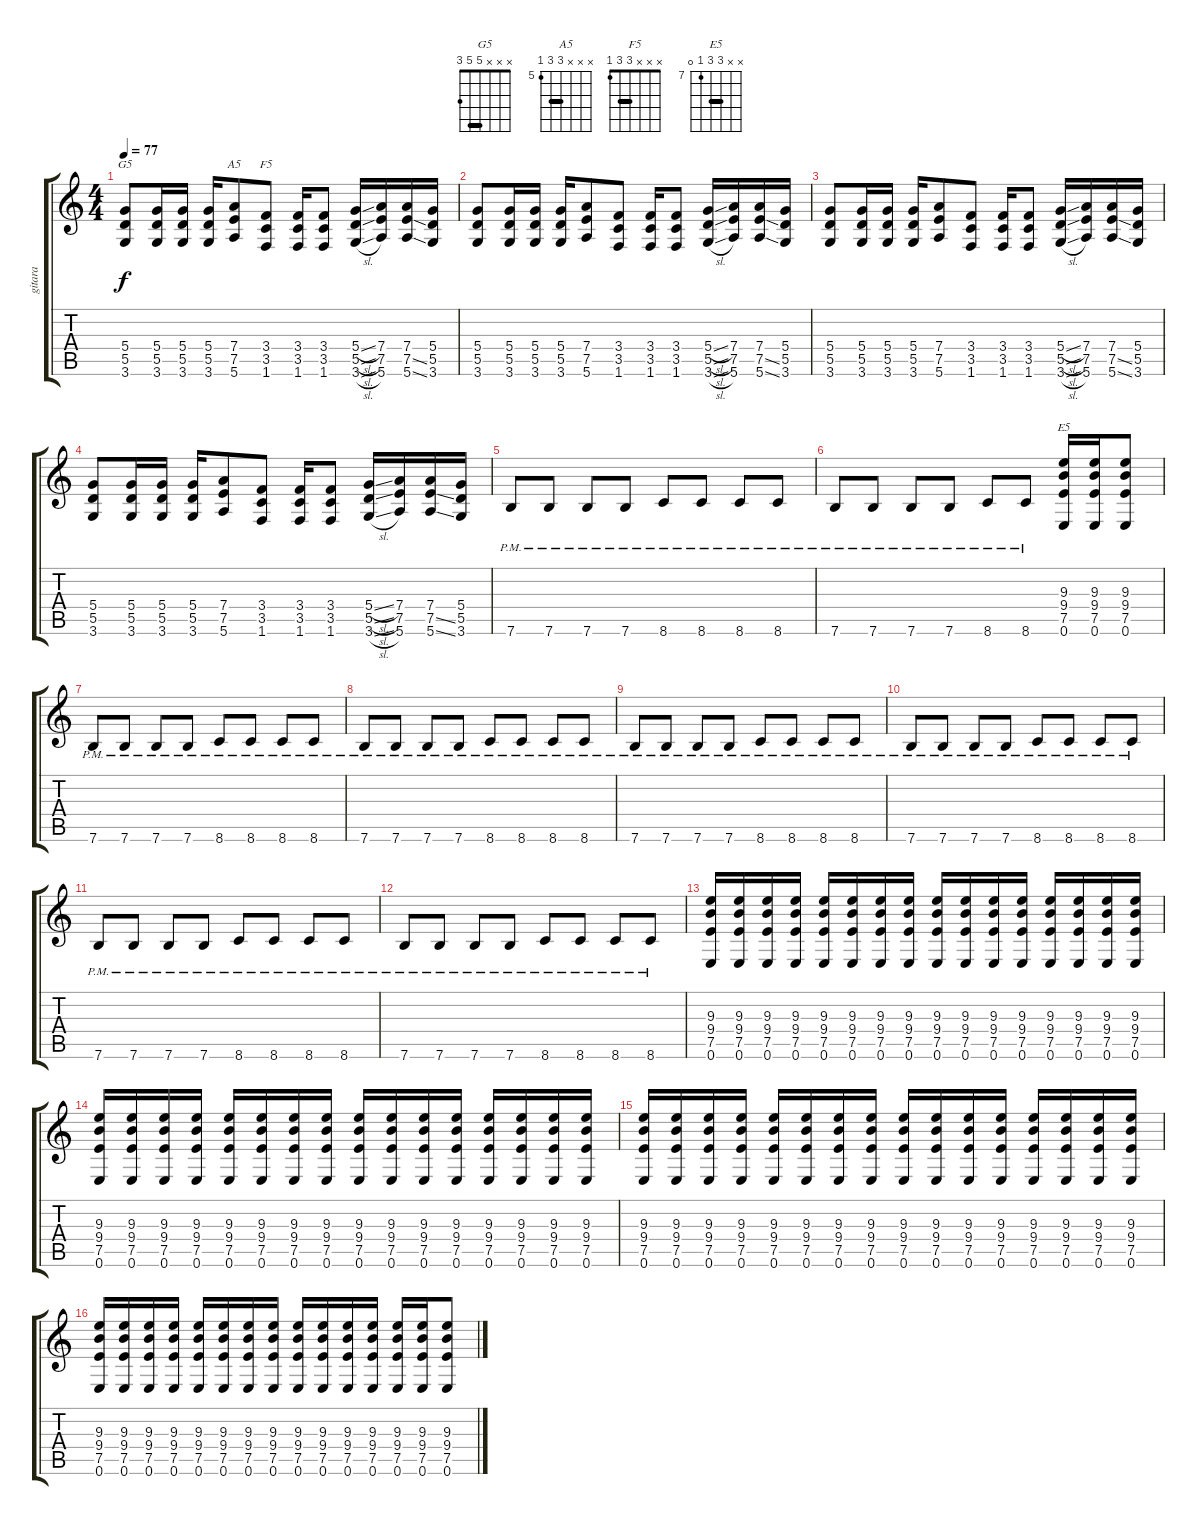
\track ("gitara" "gitara") {instrument overdrivenguitar}
\staff {score tabs}
\tuning (E4 B3 G3 D3 A2 E2) {hide}
\chord ("G5" x x x 5 5 3) {barre 5}
\chord ("A5" x x x 7 7 5) {firstfret 5 barre 7}
\chord ("F5" x x x 3 3 1) {barre 3}
\chord ("E5" x x 9 9 7 0) {firstfret 7 barre 9}
\ts (4 4)
\tempo 77
\clef g2
\ks c
(5.4 5.5 3.6).8{ch "G5" dy f} (5.4 5.5 3.6).16 (5.4 5.5 3.6).16 (5.4 5.5 3.6).16 (7.4 7.5 5.6).8{ch "A5"} (3.4 3.5 1.6).8{ch "F5"} (3.4 3.5 1.6).16 (3.4 3.5 1.6).8 (5.4{sl} 5.5{sl} 3.6{sl}).16 (7.4 7.5 5.6).16 (7.4 7.5{ss} 5.6{ss}).16 (5.4 5.5 3.6).16 |
(5.4 5.5 3.6).8 (5.4 5.5 3.6).16 (5.4 5.5 3.6).16 (5.4 5.5 3.6).16 (7.4 7.5 5.6).8 (3.4 3.5 1.6).8 (3.4 3.5 1.6).16 (3.4 3.5 1.6).8 (5.4{sl} 5.5{sl} 3.6{sl}).16 (7.4 7.5 5.6).16 (7.4 7.5{ss} 5.6{ss}).16 (5.4 5.5 3.6).16 |
(5.4 5.5 3.6).8 (5.4 5.5 3.6).16 (5.4 5.5 3.6).16 (5.4 5.5 3.6).16 (7.4 7.5 5.6).8 (3.4 3.5 1.6).8 (3.4 3.5 1.6).16 (3.4 3.5 1.6).8 (5.4{sl} 5.5{sl} 3.6{sl}).16 (7.4 7.5 5.6).16 (7.4 7.5{ss} 5.6{ss}).16 (5.4 5.5 3.6).16 |
(5.4 5.5 3.6).8 (5.4 5.5 3.6).16 (5.4 5.5 3.6).16 (5.4 5.5 3.6).16 (7.4 7.5 5.6).8 (3.4 3.5 1.6).8 (3.4 3.5 1.6).16 (3.4 3.5 1.6).8 (5.4{sl} 5.5{sl} 3.6{sl}).16 (7.4 7.5 5.6).16 (7.4 7.5{ss} 5.6{ss}).16 (5.4 5.5 3.6).16 |
7.6{pm}.8 7.6{pm}.8 7.6{pm}.8 7.6{pm}.8 8.6{pm}.8 8.6{pm}.8 8.6{pm}.8 8.6{pm}.8 |
7.6{pm}.8 7.6{pm}.8 7.6{pm}.8 7.6{pm}.8 8.6{pm}.8 8.6{pm}.8 (9.3 9.4 7.5 0.6).16{ch "E5"} (9.3 9.4 7.5 0.6).16 (9.3 9.4 7.5 0.6).8 |
7.6{pm}.8 7.6{pm}.8 7.6{pm}.8 7.6{pm}.8 8.6{pm}.8 8.6{pm}.8 8.6{pm}.8 8.6{pm}.8 |
7.6{pm}.8 7.6{pm}.8 7.6{pm}.8 7.6{pm}.8 8.6{pm}.8 8.6{pm}.8 8.6{pm}.8 8.6{pm}.8 |
7.6{pm}.8 7.6{pm}.8 7.6{pm}.8 7.6{pm}.8 8.6{pm}.8 8.6{pm}.8 8.6{pm}.8 8.6{pm}.8 |
7.6{pm}.8 7.6{pm}.8 7.6{pm}.8 7.6{pm}.8 8.6{pm}.8 8.6{pm}.8 8.6{pm}.8 8.6{pm}.8 |
7.6{pm}.8 7.6{pm}.8 7.6{pm}.8 7.6{pm}.8 8.6{pm}.8 8.6{pm}.8 8.6{pm}.8 8.6{pm}.8 |
7.6{pm}.8 7.6{pm}.8 7.6{pm}.8 7.6{pm}.8 8.6{pm}.8 8.6{pm}.8 8.6{pm}.8 8.6{pm}.8 |
(9.3 9.4 7.5 0.6).16 (9.3 9.4 7.5 0.6).16 (9.3 9.4 7.5 0.6).16 (9.3 9.4 7.5 0.6).16 (9.3 9.4 7.5 0.6).16 (9.3 9.4 7.5 0.6).16 (9.3 9.4 7.5 0.6).16 (9.3 9.4 7.5 0.6).16 (9.3 9.4 7.5 0.6).16 (9.3 9.4 7.5 0.6).16 (9.3 9.4 7.5 0.6).16 (9.3 9.4 7.5 0.6).16 (9.3 9.4 7.5 0.6).16 (9.3 9.4 7.5 0.6).16 (9.3 9.4 7.5 0.6).16 (9.3 9.4 7.5 0.6).16 |
(9.3 9.4 7.5 0.6).16 (9.3 9.4 7.5 0.6).16 (9.3 9.4 7.5 0.6).16 (9.3 9.4 7.5 0.6).16 (9.3 9.4 7.5 0.6).16 (9.3 9.4 7.5 0.6).16 (9.3 9.4 7.5 0.6).16 (9.3 9.4 7.5 0.6).16 (9.3 9.4 7.5 0.6).16 (9.3 9.4 7.5 0.6).16 (9.3 9.4 7.5 0.6).16 (9.3 9.4 7.5 0.6).16 (9.3 9.4 7.5 0.6).16 (9.3 9.4 7.5 0.6).16 (9.3 9.4 7.5 0.6).16 (9.3 9.4 7.5 0.6).16 |
(9.3 9.4 7.5 0.6).16 (9.3 9.4 7.5 0.6).16 (9.3 9.4 7.5 0.6).16 (9.3 9.4 7.5 0.6).16 (9.3 9.4 7.5 0.6).16 (9.3 9.4 7.5 0.6).16 (9.3 9.4 7.5 0.6).16 (9.3 9.4 7.5 0.6).16 (9.3 9.4 7.5 0.6).16 (9.3 9.4 7.5 0.6).16 (9.3 9.4 7.5 0.6).16 (9.3 9.4 7.5 0.6).16 (9.3 9.4 7.5 0.6).16 (9.3 9.4 7.5 0.6).16 (9.3 9.4 7.5 0.6).16 (9.3 9.4 7.5 0.6).16 |
(9.3 9.4 7.5 0.6).16 (9.3 9.4 7.5 0.6).16 (9.3 9.4 7.5 0.6).16 (9.3 9.4 7.5 0.6).16 (9.3 9.4 7.5 0.6).16 (9.3 9.4 7.5 0.6).16 (9.3 9.4 7.5 0.6).16 (9.3 9.4 7.5 0.6).16 (9.3 9.4 7.5 0.6).16 (9.3 9.4 7.5 0.6).16 (9.3 9.4 7.5 0.6).16 (9.3 9.4 7.5 0.6).16 (9.3 9.4 7.5 0.6).16 (9.3 9.4 7.5 0.6).16 (9.3 9.4 7.5 0.6).8
